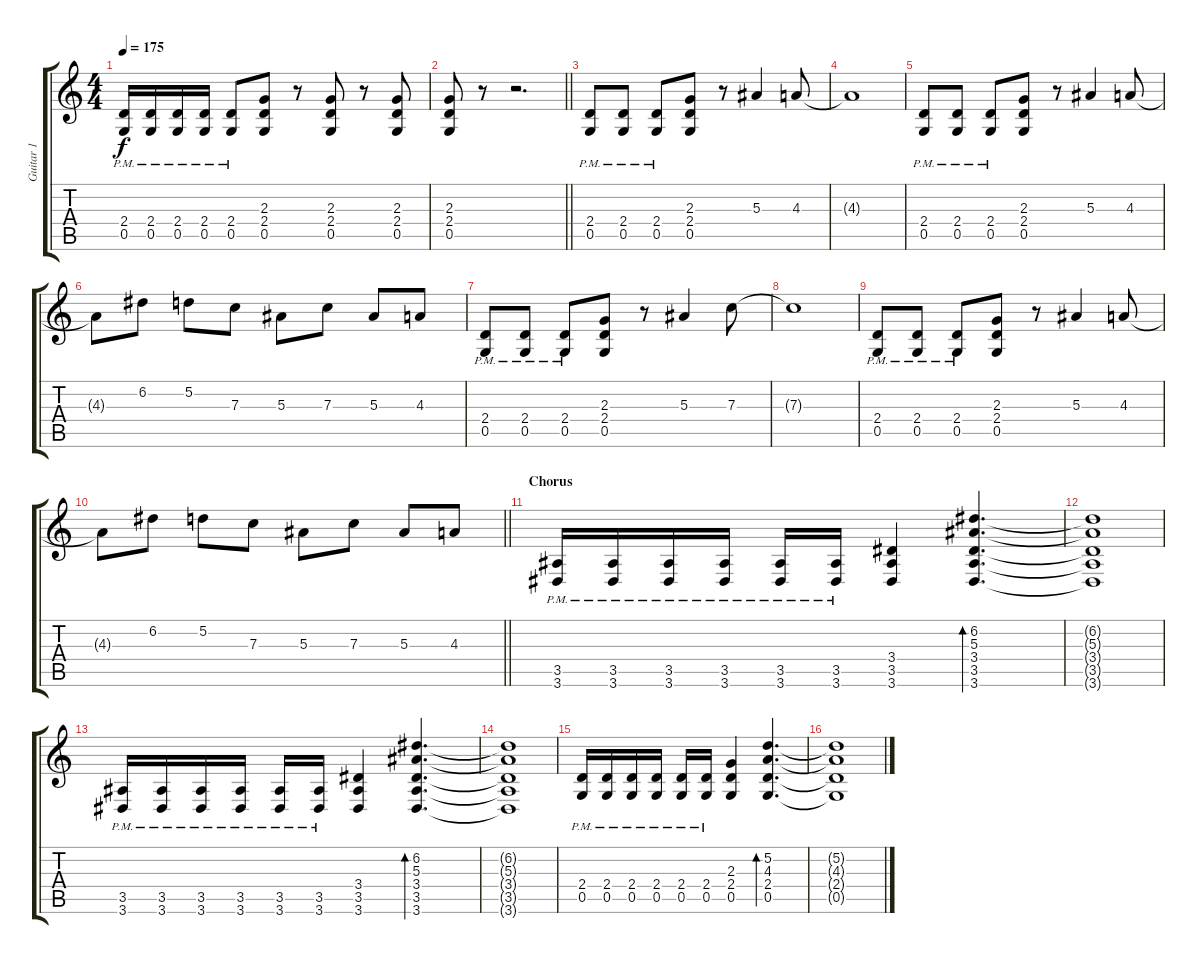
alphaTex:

\track ("Guitar 1" "Guitar 1") {instrument distortionguitar}
\staff {score tabs}
\tuning (D4 A3 F3 C3 G2 C2) {hide}
\ts (4 4)
\tempo 175
\clef g2
\ks c
(2.4{pm} 0.5{pm}).16{dy f} (2.4{pm} 0.5{pm}).16 (2.4{pm} 0.5{pm}).16 (2.4{pm} 0.5{pm}).16 (2.4{pm} 0.5{pm}).8 (2.3 2.4 0.5).8 r.8 (2.3 2.4 0.5).8 r.8 (2.3 2.4 0.5).8 |
\barLineRight lightlight
(2.3 2.4 0.5).8 r.8 r.2{d} |
\section ("" "")
(2.4{pm} 0.5{pm}).8 (2.4{pm} 0.5{pm}).8 (2.4{pm} 0.5{pm}).8 (2.3 2.4 0.5).8 r.8 5.3.4 4.3.8 |
4.3{t}.1 |
(2.4{pm} 0.5{pm}).8 (2.4{pm} 0.5{pm}).8 (2.4{pm} 0.5{pm}).8 (2.3 2.4 0.5).8 r.8 5.3.4 4.3.8 |
4.3{t}.8 6.2.8 5.2.8 7.3.8 5.3.8 7.3.8 5.3.8 4.3.8 |
(2.4{pm} 0.5{pm}).8 (2.4{pm} 0.5{pm}).8 (2.4{pm} 0.5{pm}).8 (2.3 2.4 0.5).8 r.8 5.3.4 7.3.8 |
7.3{t}.1 |
(2.4{pm} 0.5{pm}).8 (2.4{pm} 0.5{pm}).8 (2.4{pm} 0.5{pm}).8 (2.3 2.4 0.5).8 r.8 5.3.4 4.3.8 |
\barLineRight lightlight
4.3{t}.8 6.2.8 5.2.8 7.3.8 5.3.8 7.3.8 5.3.8 4.3.8 |
\section ("" "Chorus")
(3.5{pm} 3.6{pm}).16{instrument distortionguitar} (3.5{pm} 3.6{pm}).16 (3.5{pm} 3.6{pm}).16 (3.5{pm} 3.6{pm}).16 (3.5{pm} 3.6{pm}).16 (3.5{pm} 3.6{pm}).16 (3.4 3.5 3.6).4 (6.2 5.3 3.4 3.5 3.6).4{d bd 120} |
(6.2{t} 5.3{t} 3.4{t} 3.5{t} 3.6{t}).1 |
(3.5{pm} 3.6{pm}).16 (3.5{pm} 3.6{pm}).16 (3.5{pm} 3.6{pm}).16 (3.5{pm} 3.6{pm}).16 (3.5{pm} 3.6{pm}).16 (3.5{pm} 3.6{pm}).16 (3.4 3.5 3.6).4 (6.2 5.3 3.4 3.5 3.6).4{d bd 120} |
(6.2{t} 5.3{t} 3.4{t} 3.5{t} 3.6{t}).1 |
(2.4{pm} 0.5{pm}).16 (2.4{pm} 0.5{pm}).16 (2.4{pm} 0.5{pm}).16 (2.4{pm} 0.5{pm}).16 (2.4{pm} 0.5{pm}).16 (2.4{pm} 0.5{pm}).16 (2.3 2.4 0.5).4 (5.2 4.3 2.4 0.5).4{d bd 120} |
(5.2{t} 4.3{t} 2.4{t} 0.5{t}).1
